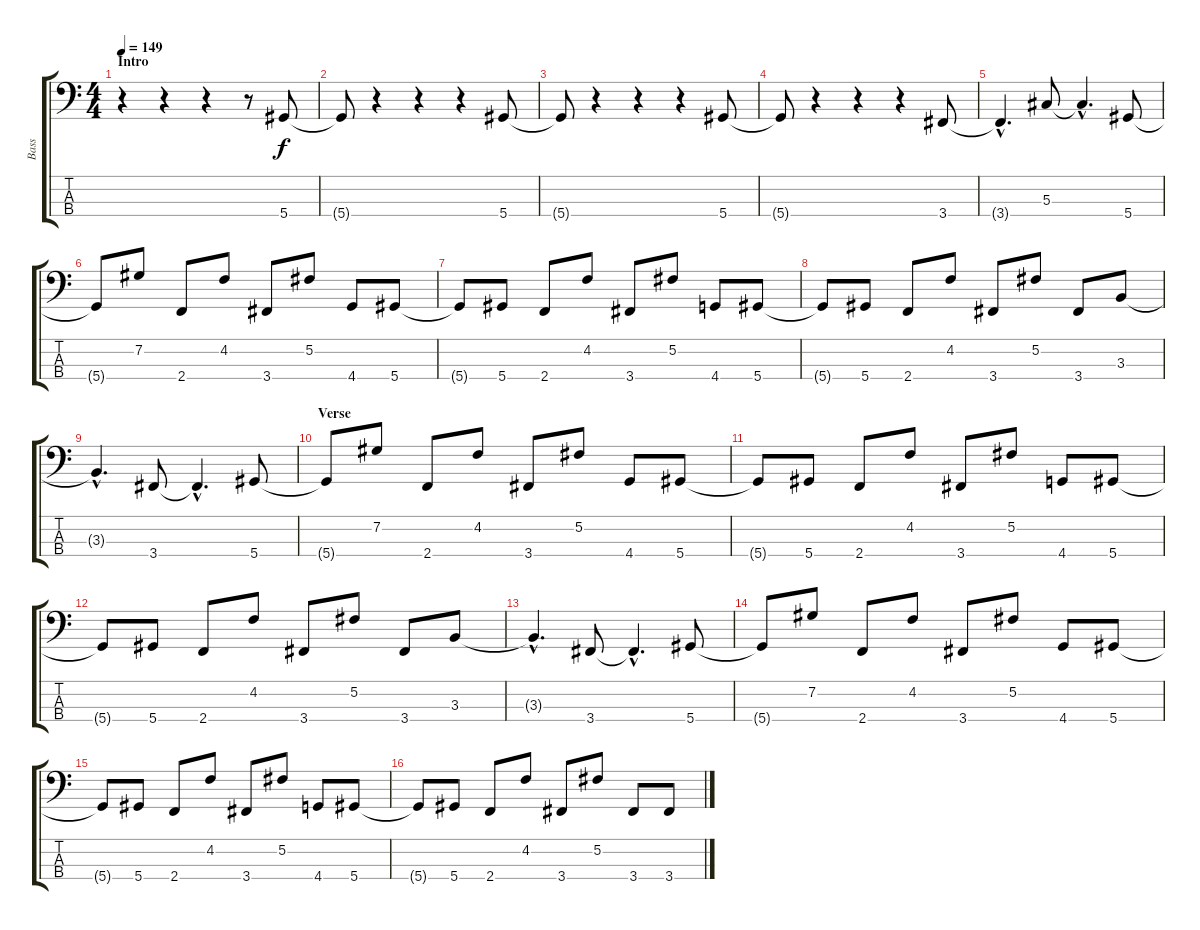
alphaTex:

\track ("Bass" "Bass") {instrument electricbasspick}
\staff {score tabs}
\tuning (Gb2 Db2 Ab1 Eb1) {hide}
\ts (4 4)
\section ("" "Intro")
\tempo 149
\clef f4
\ks c
r.4{dy f instrument electricbasspick} r.4 r.4 r.8 5.4.8 |
5.4{t}.8 r.4 r.4 r.4 5.4.8 |
5.4{t}.8 r.4 r.4 r.4 5.4.8 |
5.4{t}.8 r.4 r.4 r.4 3.4.8 |
3.4{hac t}.4{d} 5.3.8 5.3{hac t}.4{d} 5.4.8 |
5.4{t}.8 7.2.8 2.4.8 4.2.8 3.4.8 5.2.8 4.4.8 5.4.8 |
5.4{t}.8 5.4.8 2.4.8 4.2.8 3.4.8 5.2.8 4.4.8 5.4.8 |
5.4{t}.8 5.4.8 2.4.8 4.2.8 3.4.8 5.2.8 3.4.8 3.3.8 |
3.3{hac t}.4{d} 3.4.8 3.4{hac t}.4{d} 5.4.8 |
\section ("" "Verse")
5.4{t}.8 7.2.8 2.4.8 4.2.8 3.4.8 5.2.8 4.4.8 5.4.8 |
5.4{t}.8 5.4.8 2.4.8 4.2.8 3.4.8 5.2.8 4.4.8 5.4.8 |
5.4{t}.8 5.4.8 2.4.8 4.2.8 3.4.8 5.2.8 3.4.8 3.3.8 |
3.3{hac t}.4{d} 3.4.8 3.4{hac t}.4{d} 5.4.8 |
5.4{t}.8 7.2.8 2.4.8 4.2.8 3.4.8 5.2.8 4.4.8 5.4.8 |
5.4{t}.8 5.4.8 2.4.8 4.2.8 3.4.8 5.2.8 4.4.8 5.4.8 |
5.4{t}.8 5.4.8 2.4.8 4.2.8 3.4.8 5.2.8 3.4.8 3.4.8
